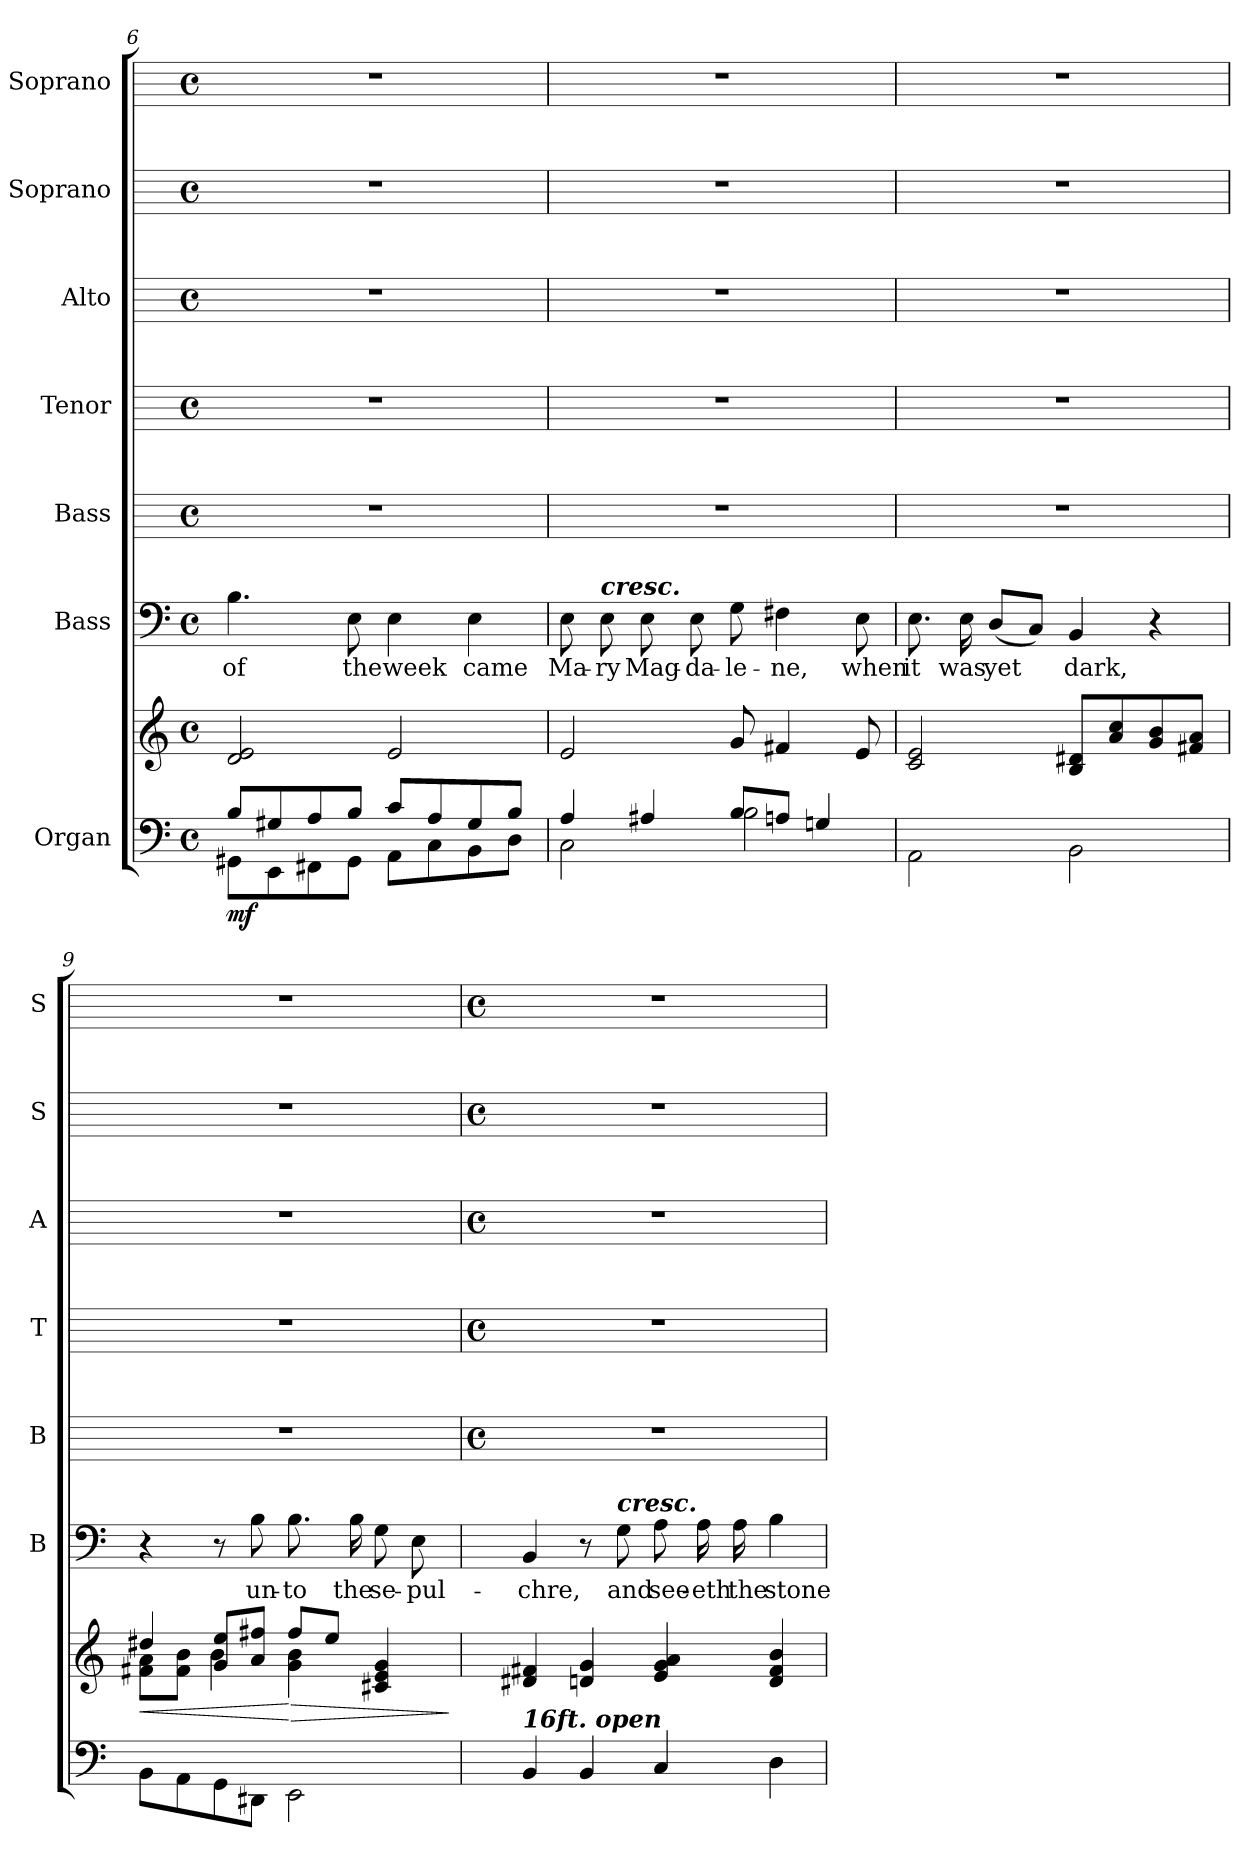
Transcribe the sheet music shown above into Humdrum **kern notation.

**kern	**kern	**dynam	**kern	**text	**kern	**kern	**kern	**kern	**kern
*part7	*part7	*part7	*part6	*part6	*part5	*part4	*part3	*part2	*part1
*staff8	*staff7	*staff7/8	*staff6	*staff6	*staff5	*staff4	*staff3	*staff2	*staff1
*I"Organ	*	*	*I"Bass	*	*I"Bass	*I"Tenor	*I"Alto	*I"Soprano	*I"Soprano
*	*	*	*I'B	*	*I'B	*I'T	*I'A	*I'S	*I'S
!!LO:LB:g=z
*clefF4	*clefG2	*	*clefF4	*	*	*	*	*	*
*k[]	*k[]	*	*k[]	*	*	*	*	*	*
*C:	*C:	*	*C:	*	*	*	*	*	*
*M4/4	*M4/4	*	*M4/4	*	*M4/4	*M4/4	*M4/4	*M4/4	*M4/4
*met(c)	*met(c)	*	*met(c)	*	*met(c)	*met(c)	*met(c)	*met(c)	*met(c)
=6	=6	=6	=6	=6	=6	=6	=6	=6	=6
*^	*^	*	*	*	*	*	*	*	*
!	!	!	!	!LO:DY:b=2	!	!LO:LY:b	!	!	!	!	!
8B/L	8GG#X\L	2d 2e	1ryy	mf	4.B	of	1r	1r	1r	1r	1r
8G#X/	8EE\	.	.	.	.	.	.	.	.	.	.
8A/	8FF#X\	.	.	.	.	.	.	.	.	.	.
!	!	!	!	!	!	!LO:LY:b	!	!	!	!	!
8B/J	8GG#\J	.	.	.	8E	the	.	.	.	.	.
!	!	!	!	!	!	!LO:LY:b	!	!	!	!	!
8c/L	8AA\L	2e	.	.	4E	week	.	.	.	.	.
8A/	8C\	.	.	.	.	.	.	.	.	.	.
!	!	!	!	!	!	!LO:LY:b	!	!	!	!	!
8G#/	8BB\	.	.	.	4E	came	.	.	.	.	.
8B/J	8D\J	.	.	.	.	.	.	.	.	.	.
=7	=7	=7	=7	=7	=7	=7	=7	=7	=7	=7	=7
!	!	!	!	!	!	!LO:LY:b	!	!	!	!	!
4A/	2C\	2e	1ryy	.	8E	Ma-	1r	1r	1r	1r	1r
!	!	!	!	!	!LO:TX:a:Bi:t=cresc.	!	!	!	!	!	!
!	!	!	!	!	!	!LO:LY:b	!	!	!	!	!
.	.	.	.	.	8E	-ry	.	.	.	.	.
!	!	!	!	!	!	!LO:LY:b	!	!	!	!	!
4A#X/	.	.	.	.	8E	Mag-	.	.	.	.	.
!	!	!	!	!	!	!LO:LY:b	!	!	!	!	!
.	.	.	.	.	8E	-da-	.	.	.	.	.
!	!	!	!	!	!	!LO:LY:b	!	!	!	!	!
8B/L	2B\	8g	.	.	8G	-le-	.	.	.	.	.
!	!	!	!	!	!	!LO:LY:b	!	!	!	!	!
8An/J	.	4f#X	.	.	4F#X	-ne,	.	.	.	.	.
4Gn/	.	.	.	.	.	.	.	.	.	.	.
!	!	!	!	!	!	!LO:LY:b	!	!	!	!	!
.	.	8e	.	.	8E	when	.	.	.	.	.
=8	=8	=8	=8	=8	=8	=8	=8	=8	=8	=8	=8
!	!	!	!	!	!	!LO:LY:b	!	!	!	!	!
1ryy	2AA\	2c 2e	1ryy	.	8.E	it	1r	1r	1r	1r	1r
!	!	!	!	!	!	!LO:LY:b	!	!	!	!	!
.	.	.	.	.	16E	was	.	.	.	.	.
!	!	!	!	!	!	!LO:LY:b	!	!	!	!	!
.	.	.	.	.	(<8DL	yet	.	.	.	.	.
.	.	.	.	.	8CJ)	.	.	.	.	.	.
!	!	!	!	!	!	!LO:LY:b	!	!	!	!	!
.	2BB\	8B 8d#XL	.	.	4BB	dark,	.	.	.	.	.
.	.	8a 8cc	.	.	.	.	.	.	.	.	.
.	.	8g 8b	.	.	4r	.	.	.	.	.	.
.	.	8f#X 8aJ	.	.	.	.	.	.	.	.	.
=9	=9	=9	=9	=9	=9	=9	=9	=9	=9	=9	=9
!	!	!	!	!LO:HP:b	!	!	!	!	!	!	!
2ryy	8BB\L	4dd#X/	8f#X\ 8a\L	<	4r	.	1r	1r	1r	1r	1r
.	8AA\	.	8f#\ 8b\J	.	.	.	.	.	.	.	.
.	8GG\	8g/ 8ee/L	4b\	.	8r	.	.	.	.	.	.
!	!	!	!	!	!	!LO:LY:b	!	!	!	!	!
.	8DD#X\J	8a/ 8ff#X/J	.	.	8B	un-	.	.	.	.	.
!	!	!	!	!LO:HP:n=1:b	!	!LO:LY:b	!	!	!	!	!
8.ryy	2EE\	8ff#/L	4g\ 4b\	[ >	8.B	-to	.	.	.	.	.
.	.	8ee/J	.	.	.	.	.	.	.	.	.
!	!	!	!	!	!	!LO:LY:b	!	!	!	!	!
4ryy	.	.	.	.	16B	the	.	.	.	.	.
!	!	!	!	!	!	!LO:LY:b	!	!	!	!	!
.	.	4c#X 4e 4g	4ryy	.	8G	se-	.	.	.	.	.
!	!	!	!	!	!	!LO:LY:b	!	!	!	!	!
.	.	.	.	.	8E	-pul-	.	.	.	.	.
16ryy	.	.	.	.	.	.	.	.	.	.	.
*v	*v	*	*	*	*	*	*	*	*	*	*
*	*v	*v	*	*	*	*	*	*	*	*
.	.	]	.	.	.	.	.	.	.
!!LO:LB:g=z
=10	=10	=10	=10	=10	=10	=10	=10	=10	=10
*	*	*	*	*	*M4/4	*M4/4	*M4/4	*M4/4	*M4/4
*	*	*	*	*	*met(c)	*met(c)	*met(c)	*met(c)	*met(c)
*	*^	*	*	*	*	*	*	*	*
!LO:TX:a:Bi:t=16ft. open	!	!	!	!	!	!	!	!	!	!
!	!	!	!	!	!LO:LY:b	!	!	!	!	!
4BB	4d#X 4f#X	1ryy	.	4BB	-chre,	1r	1r	1r	1r	1r
4BB	4dn 4g	.	.	8r	.	.	.	.	.	.
!	!	!	!	!LO:TX:a:Bi:t=cresc.	!	!	!	!	!	!
!	!	!	!	!	!LO:LY:b	!	!	!	!	!
.	.	.	.	8G	and	.	.	.	.	.
!	!	!	!	!	!LO:LY:b	!	!	!	!	!
4C	4e 4g 4a	.	.	8A	see-	.	.	.	.	.
!	!	!	!	!	!LO:LY:b	!	!	!	!	!
.	.	.	.	16A	-eth	.	.	.	.	.
!	!	!	!	!	!LO:LY:b	!	!	!	!	!
.	.	.	.	16A	the	.	.	.	.	.
!	!	!	!	!	!LO:LY:b	!	!	!	!	!
4D	4d 4f# 4b	.	.	4B	stone	.	.	.	.	.
*	*v	*v	*	*	*	*	*	*	*	*
=	=	=	=	=	=	=	=	=	=
*-	*-	*-	*-	*-	*-	*-	*-	*-	*-
